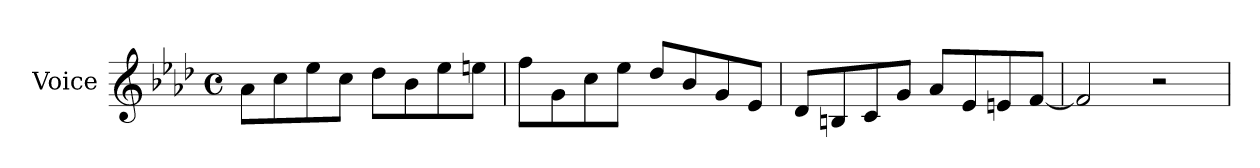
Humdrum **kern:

**kern
*part1
*staff1
*I"Voice
*I'Voice
*clefG2
*k[b-e-a-d-]
*M4/4
*met(c)
=1
8a-\L
8cc\
8ee-\
8cc\J
8dd-\L
8b-\
8ee-\
8een\J
=2
8ff\L
8g\
8cc\
8ee-\J
8dd-/L
8b-/
8g/
8e-/J
=3
8d-/L
8Bn/
8c/
8g/J
8a-/L
8e-/
8en/
[<8f/J
=4
2f/]
2rcc
=
*-
